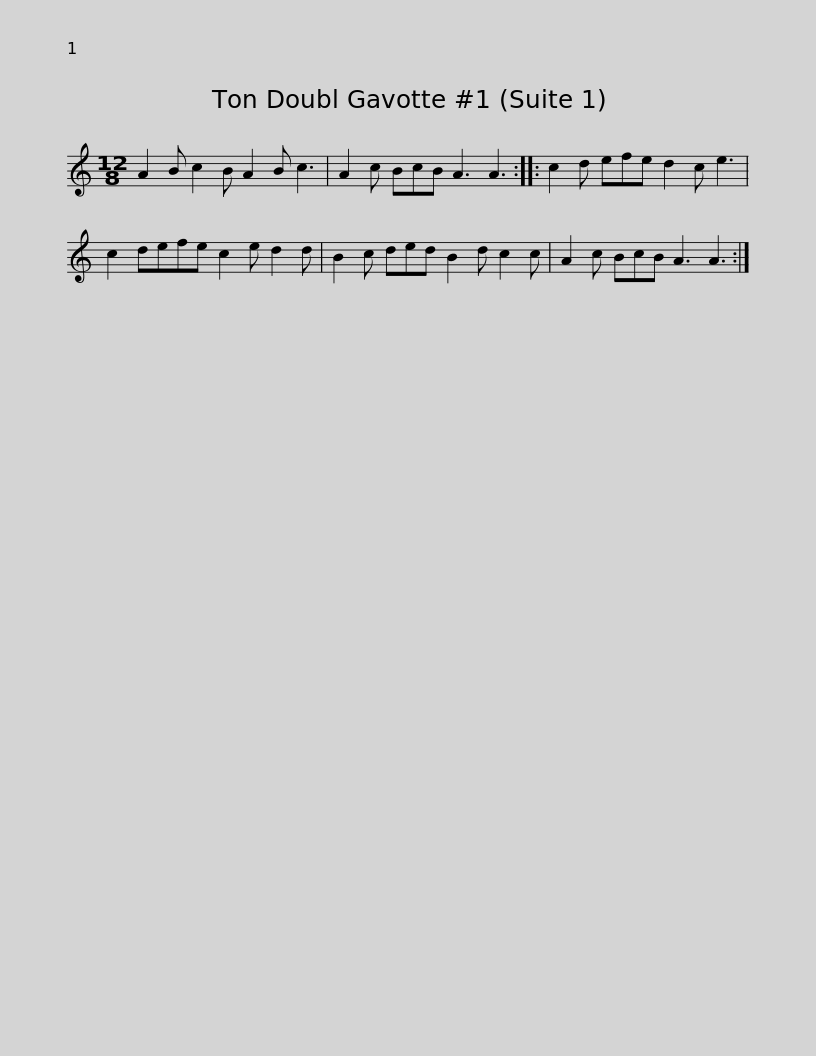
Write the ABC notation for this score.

X:1
L:1/8
M:12/8
I:linebreak $
K:C
V:1 treble
V:1
 A2 B c2 B A2 B c3 | A2 c BcB A3 A3 :: c2 d efe d2 c e3 | c2 defe c2 e d2 d | B2 c ded B2 d c2 c |$ %5
 A2 c BcB A3 A3 :| %6
